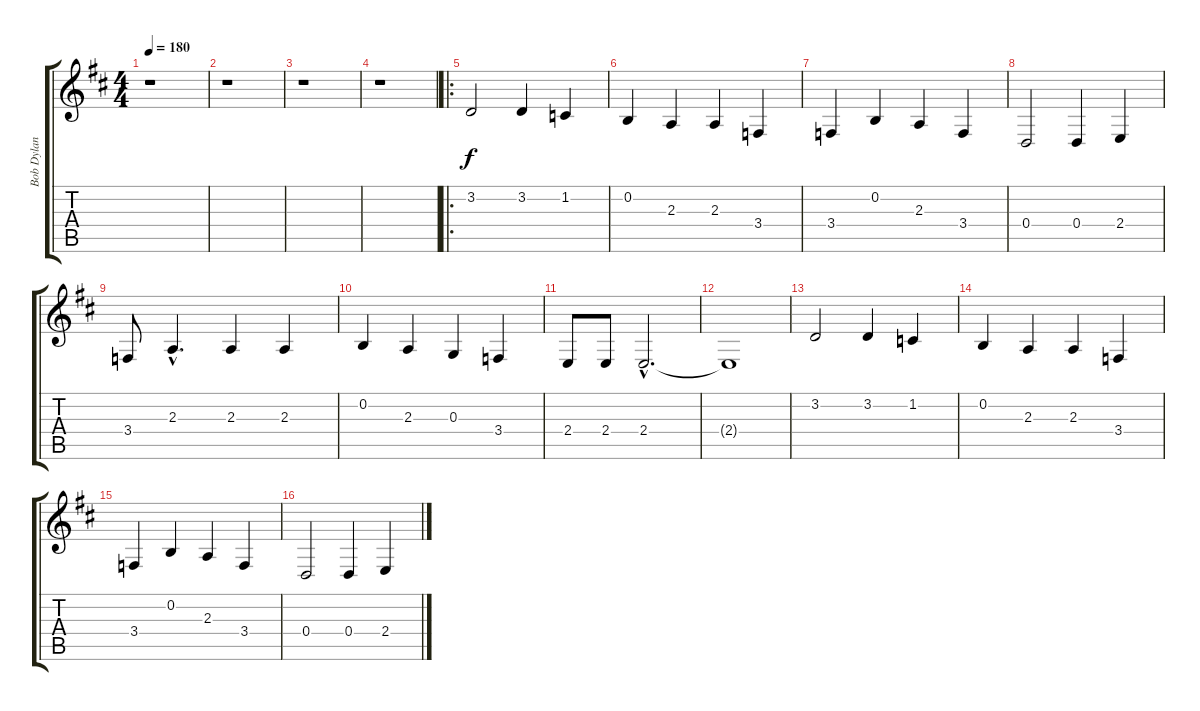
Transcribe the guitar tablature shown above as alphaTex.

\track ("Bob Dylan Voice" "Bob Dylan ") {instrument reedorgan}
\staff {score tabs}
\tuning (E4 B3 G3 D3 A2 E2) {hide}
\ts (4 4)
\tempo 180
\clef g2
\ks d
r.1{dy f instrument reedorgan} |
r.1 |
r.1 |
r.1 |
\ro
3.2.2 3.2.4 1.2.4 |
0.2.4 2.3.4 2.3.4 3.4.4 |
3.4.4 0.2.4 2.3.4 3.4.4 |
0.4.2 0.4.4 2.4.4 |
3.4.8 2.3{hac}.4{d} 2.3.4 2.3.4 |
0.2.4 2.3.4 0.3.4 3.4.4 |
2.4.8 2.4.8 2.4{hac}.2{d} |
2.4{t}.1 |
3.2.2 3.2.4 1.2.4 |
0.2.4 2.3.4 2.3.4 3.4.4 |
3.4.4 0.2.4 2.3.4 3.4.4 |
0.4.2 0.4.4 2.4.4
